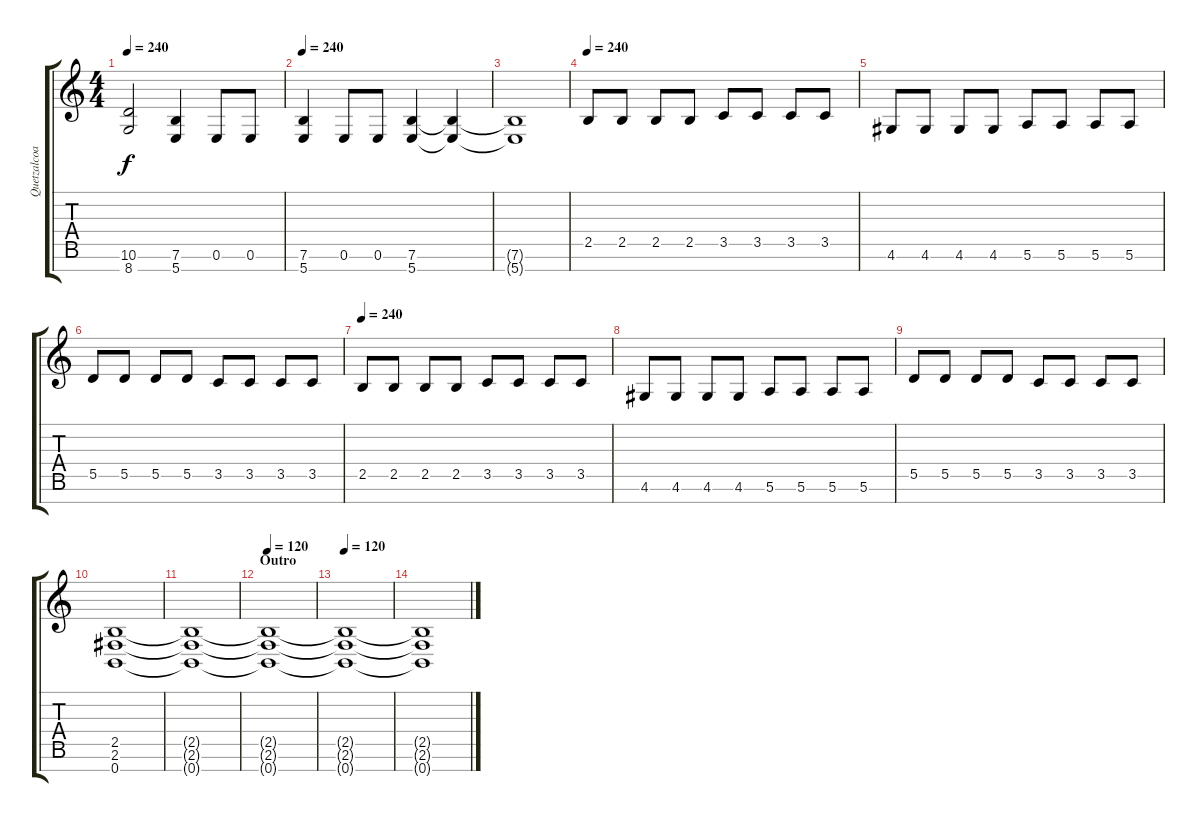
\track ("Quetzalcoatl" "Quetzalcoa") {instrument overdrivenguitar}
\staff {score tabs}
\tuning (E4 B3 G3 D3 A2 E2 B1) {hide}
\ts (4 4)
\tempo 240
\clef g2
\ks c
(10.6 8.7).2{dy f} (7.6 5.7).4 0.6.8 0.6.8 |
\tempo 240
(7.6 5.7).4 0.6.8 0.6.8 (7.6 5.7).4 (7.6{t} 5.7{t}).4 |
(7.6{t} 5.7{t}).1 |
\tempo 240
2.5.8 2.5.8 2.5.8 2.5.8 3.5.8 3.5.8 3.5.8 3.5.8 |
4.6.8 4.6.8 4.6.8 4.6.8 5.6.8 5.6.8 5.6.8 5.6.8 |
5.5.8 5.5.8 5.5.8 5.5.8 3.5.8 3.5.8 3.5.8 3.5.8 |
\tempo 240
2.5.8 2.5.8 2.5.8 2.5.8 3.5.8 3.5.8 3.5.8 3.5.8 |
4.6.8 4.6.8 4.6.8 4.6.8 5.6.8 5.6.8 5.6.8 5.6.8 |
5.5.8 5.5.8 5.5.8 5.5.8 3.5.8 3.5.8 3.5.8 3.5.8 |
(2.5 2.6 0.7).1 |
(2.5{t} 2.6{t} 0.7{t}).1 |
\section ("" "Outro")
\tempo 120
(2.5{t} 2.6{t} 0.7{t}).1{volume 0} |
\tempo 120
(2.5{t} 2.6{t} 0.7{t}).1 |
(2.5{t} 2.6{t} 0.7{t}).1
